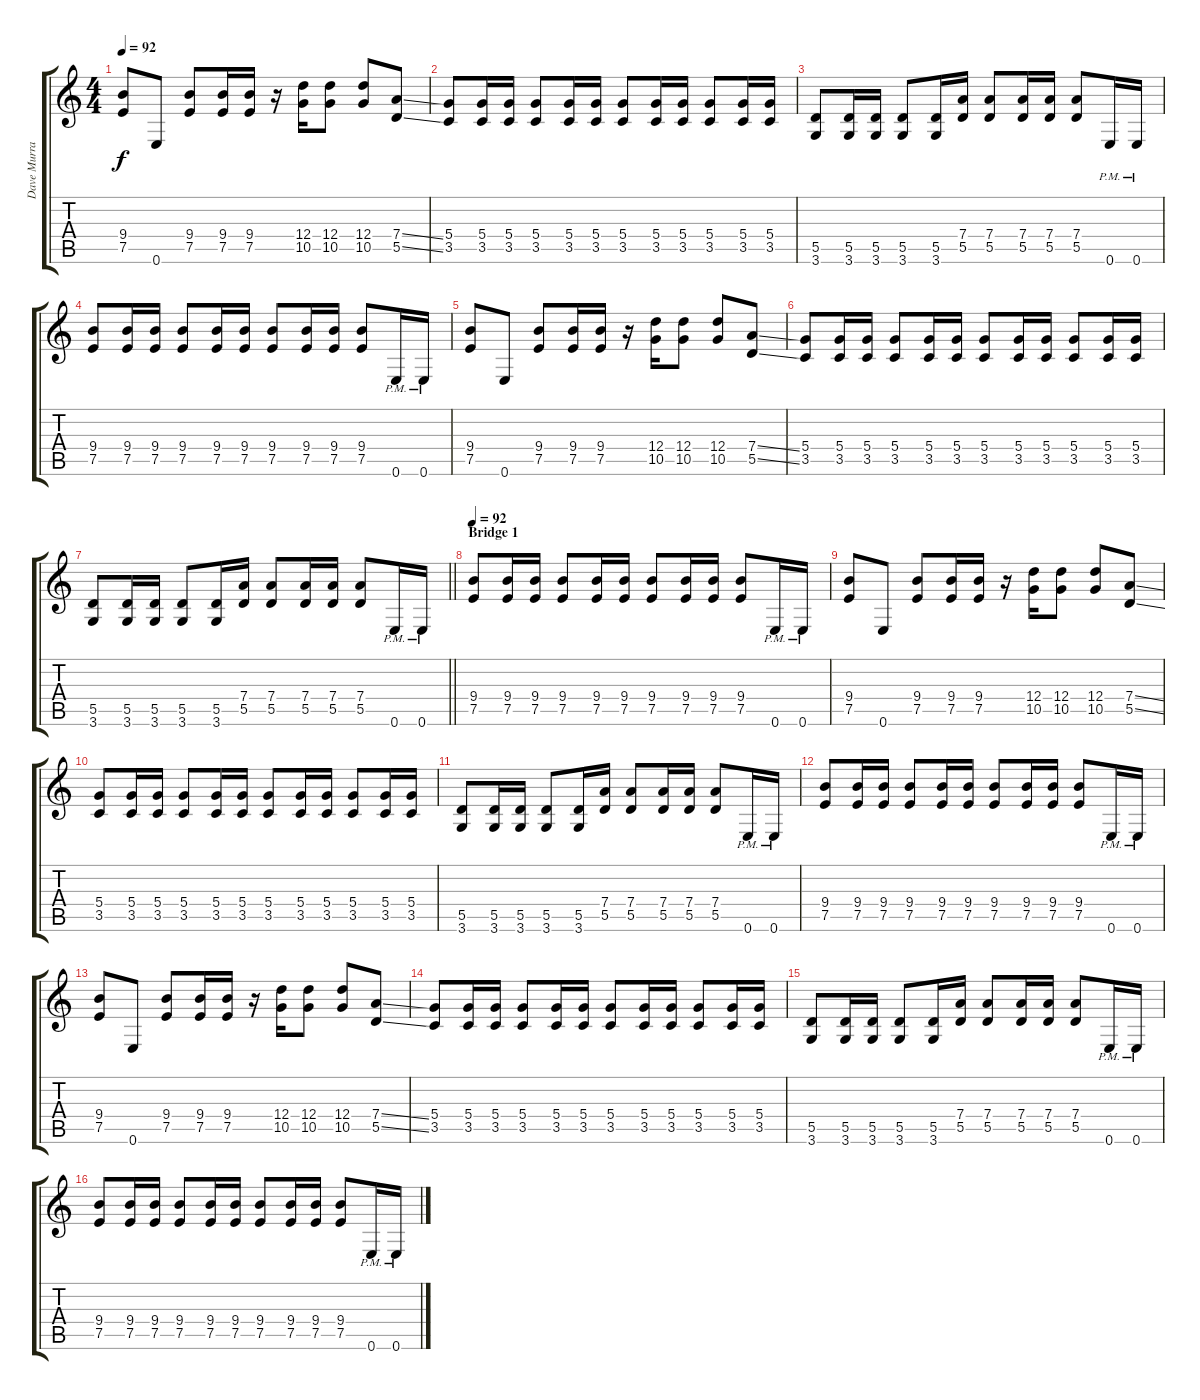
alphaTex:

\track ("Dave Murray" "Dave Murra") {instrument overdrivenguitar}
\staff {score tabs}
\tuning (E4 B3 G3 D3 A2 E2) {hide}
\ts (4 4)
\tempo 92
\clef g2
\ks c
(9.4 7.5).8{dy f} 0.6.8 (9.4 7.5).8 (9.4 7.5).16 (9.4 7.5).16 r.16 (12.4 10.5).16 (12.4 10.5).8 (12.4 10.5).8 (7.4{ss} 5.5{ss}).8 |
(5.4 3.5).8 (5.4 3.5).16 (5.4 3.5).16 (5.4 3.5).8 (5.4 3.5).16 (5.4 3.5).16 (5.4 3.5).8 (5.4 3.5).16 (5.4 3.5).16 (5.4 3.5).8 (5.4 3.5).16 (5.4 3.5).16 |
(5.5 3.6).8 (5.5 3.6).16 (5.5 3.6).16 (5.5 3.6).8 (5.5 3.6).16 (7.4 5.5).16 (7.4 5.5).8 (7.4 5.5).16 (7.4 5.5).16 (7.4 5.5).8 0.6{pm}.16 0.6{pm}.16 |
(9.4 7.5).8 (9.4 7.5).16 (9.4 7.5).16 (9.4 7.5).8 (9.4 7.5).16 (9.4 7.5).16 (9.4 7.5).8 (9.4 7.5).16 (9.4 7.5).16 (9.4 7.5).8 0.6{pm}.16 0.6{pm}.16 |
(9.4 7.5).8 0.6.8 (9.4 7.5).8 (9.4 7.5).16 (9.4 7.5).16 r.16 (12.4 10.5).16 (12.4 10.5).8 (12.4 10.5).8 (7.4{ss} 5.5{ss}).8 |
(5.4 3.5).8 (5.4 3.5).16 (5.4 3.5).16 (5.4 3.5).8 (5.4 3.5).16 (5.4 3.5).16 (5.4 3.5).8 (5.4 3.5).16 (5.4 3.5).16 (5.4 3.5).8 (5.4 3.5).16 (5.4 3.5).16 |
\barLineRight lightlight
(5.5 3.6).8 (5.5 3.6).16 (5.5 3.6).16 (5.5 3.6).8 (5.5 3.6).16 (7.4 5.5).16 (7.4 5.5).8 (7.4 5.5).16 (7.4 5.5).16 (7.4 5.5).8 0.6{pm}.16 0.6{pm}.16 |
\section ("" "Bridge 1")
\tempo 92
(9.4 7.5).8 (9.4 7.5).16 (9.4 7.5).16 (9.4 7.5).8 (9.4 7.5).16 (9.4 7.5).16 (9.4 7.5).8 (9.4 7.5).16 (9.4 7.5).16 (9.4 7.5).8 0.6{pm}.16 0.6{pm}.16 |
(9.4 7.5).8 0.6.8 (9.4 7.5).8 (9.4 7.5).16 (9.4 7.5).16 r.16 (12.4 10.5).16 (12.4 10.5).8 (12.4 10.5).8 (7.4{ss} 5.5{ss}).8 |
(5.4 3.5).8 (5.4 3.5).16 (5.4 3.5).16 (5.4 3.5).8 (5.4 3.5).16 (5.4 3.5).16 (5.4 3.5).8 (5.4 3.5).16 (5.4 3.5).16 (5.4 3.5).8 (5.4 3.5).16 (5.4 3.5).16 |
(5.5 3.6).8 (5.5 3.6).16 (5.5 3.6).16 (5.5 3.6).8 (5.5 3.6).16 (7.4 5.5).16 (7.4 5.5).8 (7.4 5.5).16 (7.4 5.5).16 (7.4 5.5).8 0.6{pm}.16 0.6{pm}.16 |
(9.4 7.5).8 (9.4 7.5).16 (9.4 7.5).16 (9.4 7.5).8 (9.4 7.5).16 (9.4 7.5).16 (9.4 7.5).8 (9.4 7.5).16 (9.4 7.5).16 (9.4 7.5).8 0.6{pm}.16 0.6{pm}.16 |
(9.4 7.5).8 0.6.8 (9.4 7.5).8 (9.4 7.5).16 (9.4 7.5).16 r.16 (12.4 10.5).16 (12.4 10.5).8 (12.4 10.5).8 (7.4{ss} 5.5{ss}).8 |
(5.4 3.5).8 (5.4 3.5).16 (5.4 3.5).16 (5.4 3.5).8 (5.4 3.5).16 (5.4 3.5).16 (5.4 3.5).8 (5.4 3.5).16 (5.4 3.5).16 (5.4 3.5).8 (5.4 3.5).16 (5.4 3.5).16 |
(5.5 3.6).8 (5.5 3.6).16 (5.5 3.6).16 (5.5 3.6).8 (5.5 3.6).16 (7.4 5.5).16 (7.4 5.5).8 (7.4 5.5).16 (7.4 5.5).16 (7.4 5.5).8 0.6{pm}.16 0.6{pm}.16 |
(9.4 7.5).8 (9.4 7.5).16 (9.4 7.5).16 (9.4 7.5).8 (9.4 7.5).16 (9.4 7.5).16 (9.4 7.5).8 (9.4 7.5).16 (9.4 7.5).16 (9.4 7.5).8 0.6{pm}.16 0.6{pm}.16
